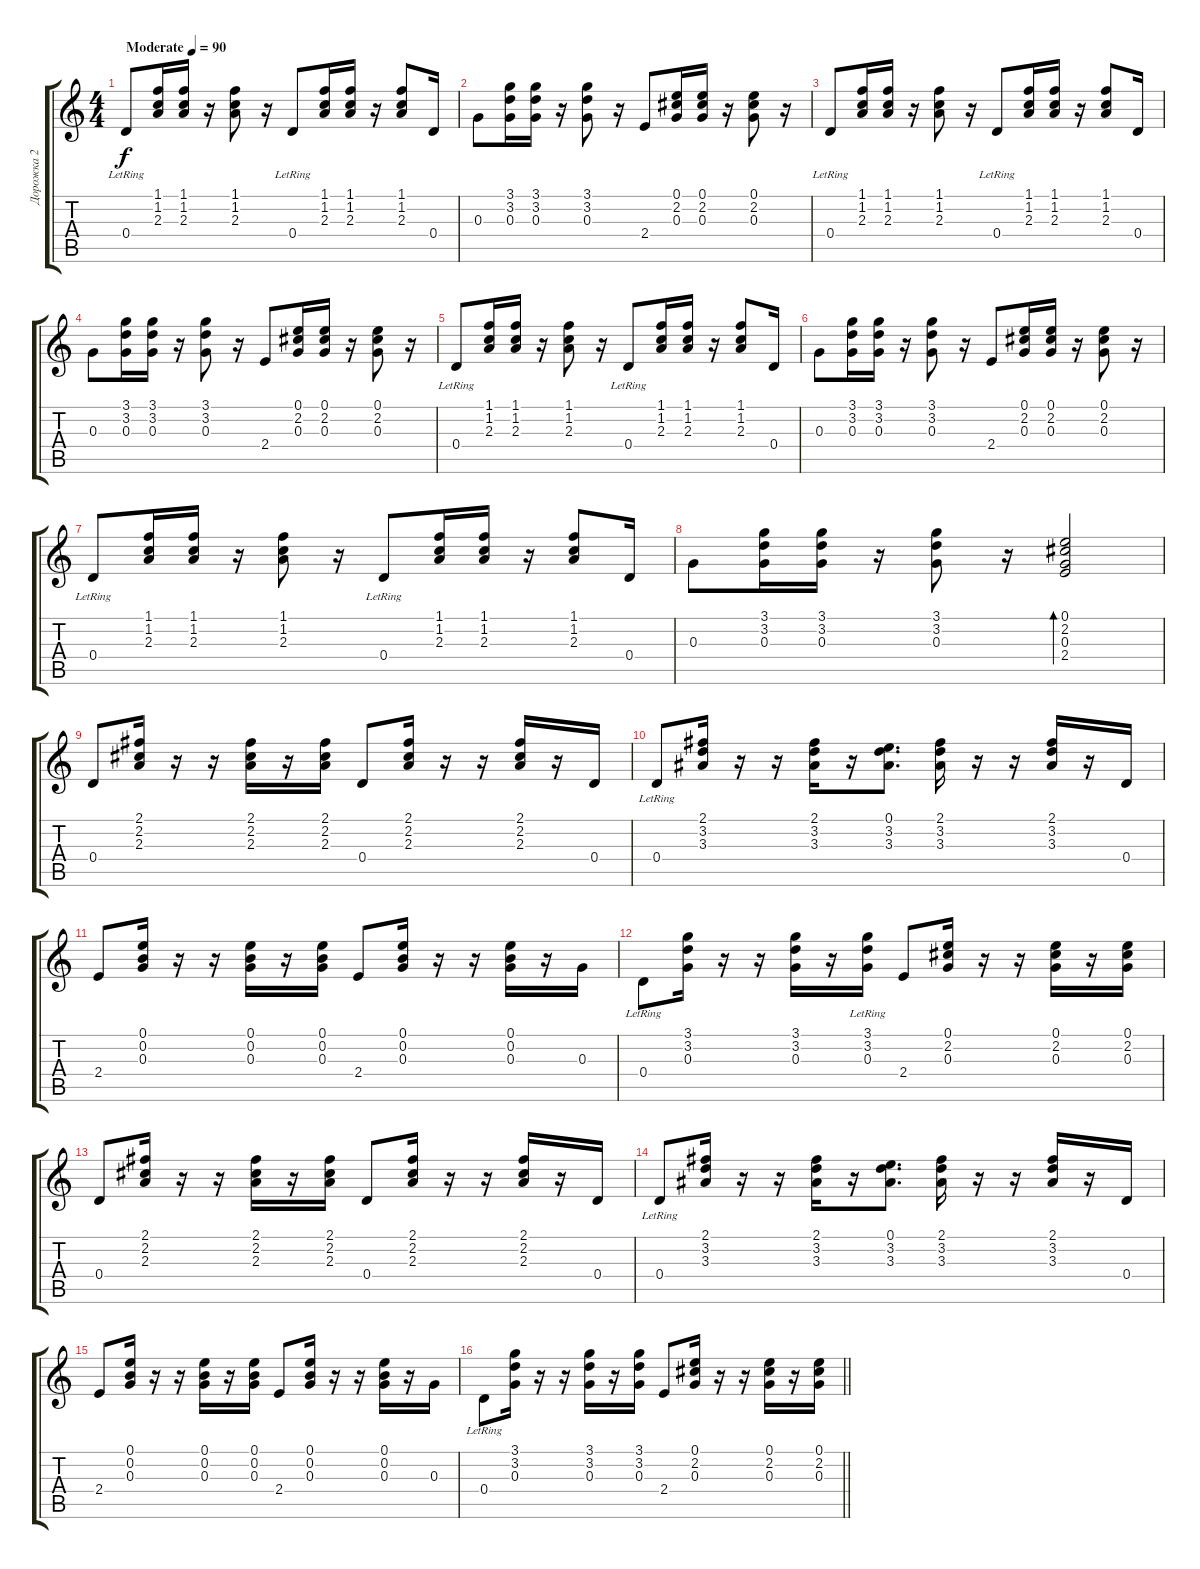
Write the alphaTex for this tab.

\track ("Дорожка 2" "Дорожка 2") {instrument acousticguitarsteel}
\staff {score tabs}
\tuning (E4 B3 G3 D3 A2 E2) {hide}
\ts (4 4)
\tempo (90 "Moderate")
\clef g2
\ks c
0.4{lr}.8{dy f instrument acousticguitarsteel} (1.1 1.2 2.3).16 (1.1 1.2 2.3).16 r.16 (1.1 1.2 2.3).8 r.16 0.4{lr}.8 (1.1 1.2 2.3).16 (1.1 1.2 2.3).16 r.16 (1.1 1.2 2.3).8 0.4.16 |
0.3.8 (3.1 3.2 0.3).16 (3.1 3.2 0.3).16 r.16 (3.1 3.2 0.3).8 r.16 2.4.8 (0.1 2.2 0.3).16 (0.1 2.2 0.3).16 r.16 (0.1 2.2 0.3).8 r.16 |
0.4{lr}.8 (1.1 1.2 2.3).16 (1.1 1.2 2.3).16 r.16 (1.1 1.2 2.3).8 r.16 0.4{lr}.8 (1.1 1.2 2.3).16 (1.1 1.2 2.3).16 r.16 (1.1 1.2 2.3).8 0.4.16 |
0.3.8 (3.1 3.2 0.3).16 (3.1 3.2 0.3).16 r.16 (3.1 3.2 0.3).8 r.16 2.4.8 (0.1 2.2 0.3).16 (0.1 2.2 0.3).16 r.16 (0.1 2.2 0.3).8 r.16 |
0.4{lr}.8 (1.1 1.2 2.3).16 (1.1 1.2 2.3).16 r.16 (1.1 1.2 2.3).8 r.16 0.4{lr}.8 (1.1 1.2 2.3).16 (1.1 1.2 2.3).16 r.16 (1.1 1.2 2.3).8 0.4.16 |
0.3.8 (3.1 3.2 0.3).16 (3.1 3.2 0.3).16 r.16 (3.1 3.2 0.3).8 r.16 2.4.8 (0.1 2.2 0.3).16 (0.1 2.2 0.3).16 r.16 (0.1 2.2 0.3).8 r.16 |
0.4{lr}.8 (1.1 1.2 2.3).16 (1.1 1.2 2.3).16 r.16 (1.1 1.2 2.3).8 r.16 0.4{lr}.8 (1.1 1.2 2.3).16 (1.1 1.2 2.3).16 r.16 (1.1 1.2 2.3).8 0.4.16 |
0.3.8 (3.1 3.2 0.3).16 (3.1 3.2 0.3).16 r.16 (3.1 3.2 0.3).8 r.16 (0.1 2.2 0.3 2.4).2{bd 240} |
0.4.8 (2.1 2.2 2.3).16 r.16 r.16 (2.1 2.2 2.3).16 r.16 (2.1 2.2 2.3).16 0.4.8 (2.1 2.2 2.3).16 r.16 r.16 (2.1 2.2 2.3).16 r.16 0.4.16 |
0.4{lr}.8 (2.1 3.2 3.3).16 r.16 r.16 (2.1 3.2 3.3).16 r.16 (0.1 3.2 3.3).8{d} (2.1 3.2 3.3).16 r.16 r.16 (2.1 3.2 3.3).16 r.16 0.4.16 |
2.4.8 (0.1 0.2 0.3).16 r.16 r.16 (0.1 0.2 0.3).16 r.16 (0.1 0.2 0.3).16 2.4.8 (0.1 0.2 0.3).16 r.16 r.16 (0.1 0.2 0.3).16 r.16 0.3.16 |
0.4{lr}.8 (3.1 3.2 0.3).16 r.16 r.16 (3.1 3.2 0.3).16 r.16 (3.1{lr} 3.2{lr} 0.3{lr}).16 2.4.8 (0.1 2.2 0.3).16 r.16 r.16 (0.1 2.2 0.3).16 r.16 (0.1 2.2 0.3).16 |
0.4.8 (2.1 2.2 2.3).16 r.16 r.16 (2.1 2.2 2.3).16 r.16 (2.1 2.2 2.3).16 0.4.8 (2.1 2.2 2.3).16 r.16 r.16 (2.1 2.2 2.3).16 r.16 0.4.16 |
0.4{lr}.8 (2.1 3.2 3.3).16 r.16 r.16 (2.1 3.2 3.3).16 r.16 (0.1 3.2 3.3).8{d} (2.1 3.2 3.3).16 r.16 r.16 (2.1 3.2 3.3).16 r.16 0.4.16 |
2.4.8 (0.1 0.2 0.3).16 r.16 r.16 (0.1 0.2 0.3).16 r.16 (0.1 0.2 0.3).16 2.4.8 (0.1 0.2 0.3).16 r.16 r.16 (0.1 0.2 0.3).16 r.16 0.3.16 |
\barLineRight lightlight
0.4{lr}.8 (3.1 3.2 0.3).16 r.16 r.16 (3.1 3.2 0.3).16 r.16 (3.1 3.2 0.3).16 2.4.8 (0.1 2.2 0.3).16 r.16 r.16 (0.1 2.2 0.3).16 r.16 (0.1 2.2 0.3).16
